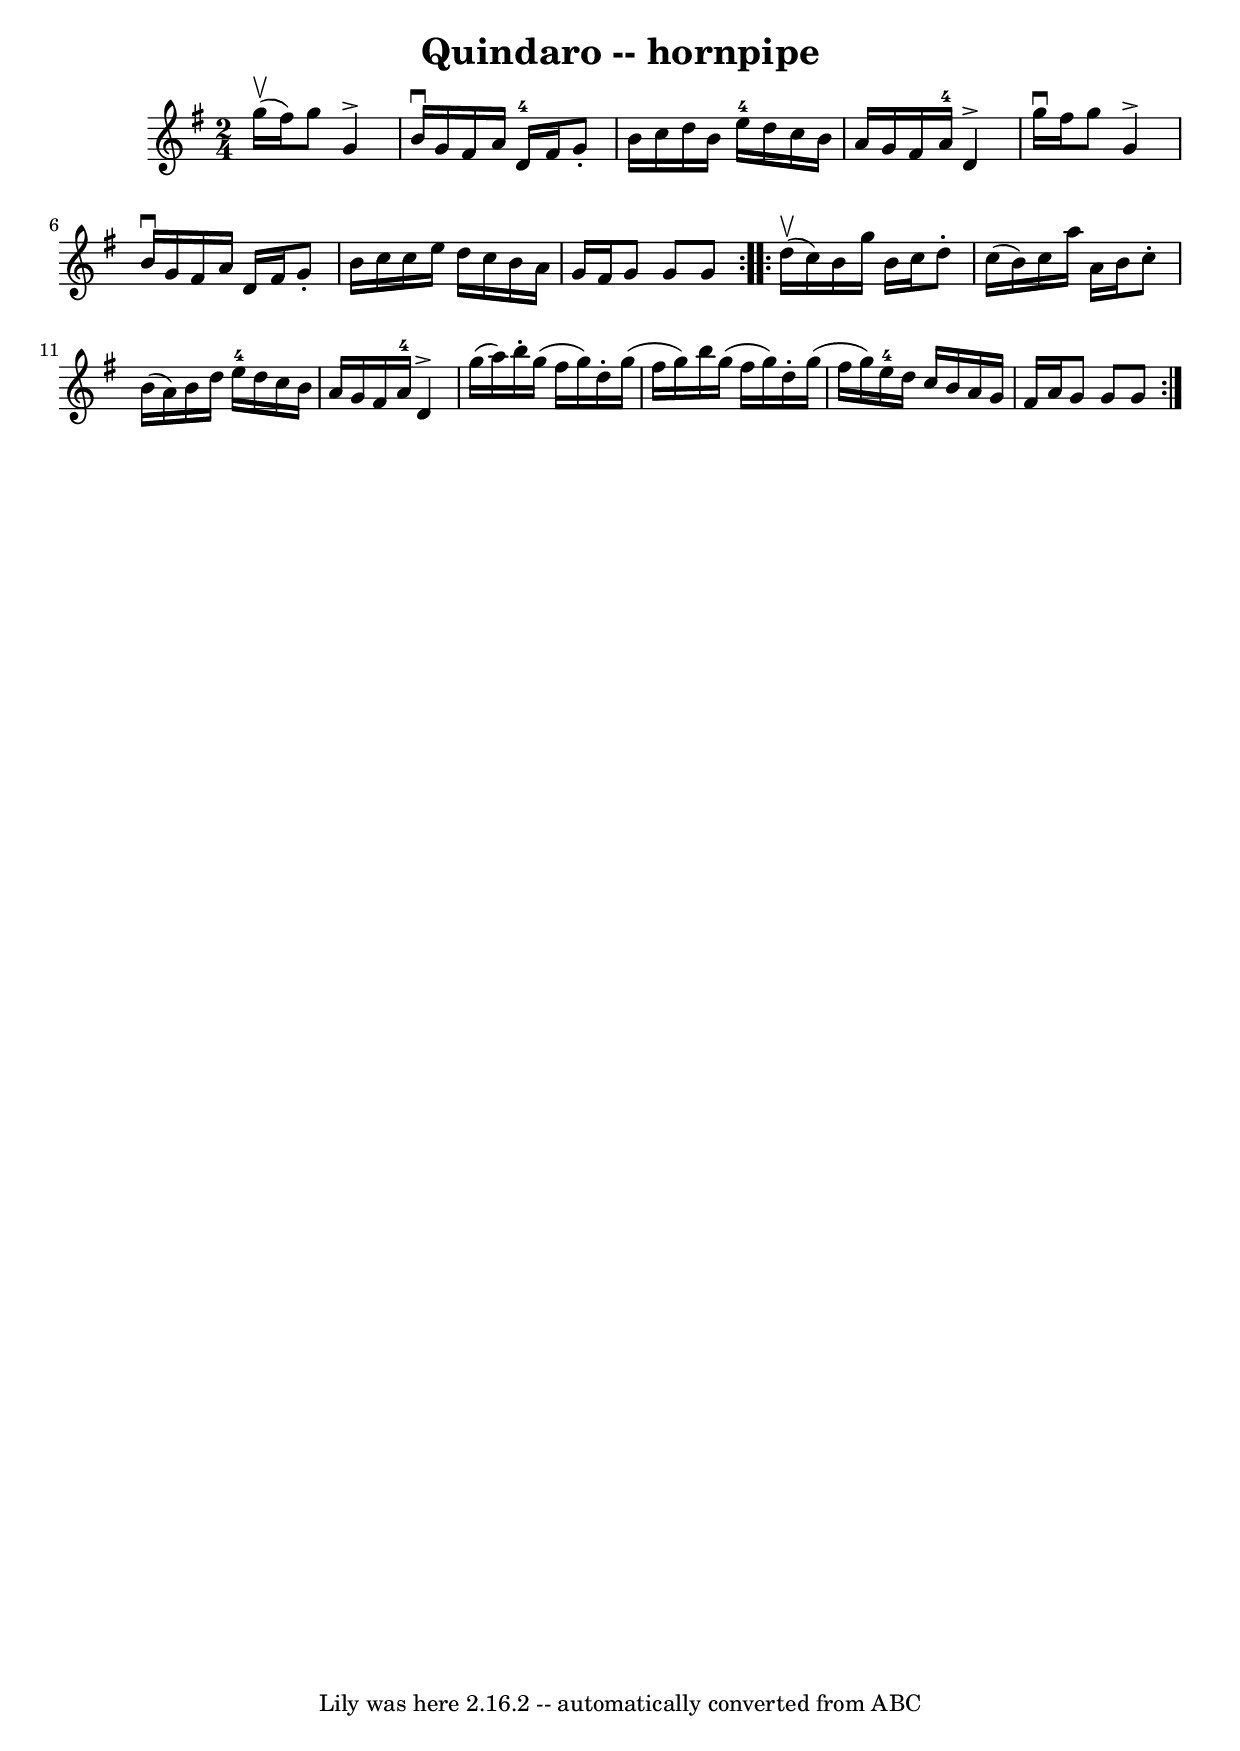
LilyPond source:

\version "2.16.2"
\include "Mammoth.ily"
\header {
  %% book = "Cole's 1000 Fiddle Tunes"
 crossRefNumber = "1"
 footnotes = "\\\\\\\\QUINDARO HORNPIPE -- First and 3d couples balance, swing 6 hands half round;\\\\balance again, swing 6 hands round to place; First couple down the centre;\\\\back, cast off, right and left 4."
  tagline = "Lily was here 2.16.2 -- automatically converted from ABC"
  title = "Quindaro -- hornpipe"

}
voicedefault =  {



  \repeat volta 2 {

    \time 2/4 
    \key g \major g''16 (^\upbow fs''16)        |
 g''8 g'4^\accent b'16^\downbow g'16     |
 fs'16 a'16 d'16-4 fs'16 g'8-. b'16 c''16    |
 d''16 b'16 e''16-4 d''16 c''16 b'16 a'16 g'16    |
 fs'16 a'16-4 d'4^\accent g''16^\downbow fs''16    |  |
 g''8 g'4^\accent b'16^\downbow g'16     |
 fs'16 a'16 d'16 fs'16 g'8-. b'16 c''16     |
 c''16 e''16 d''16 c''16 b'16 a'16 g'16 fs'16     |
 g'8 g'8 g'8    
  }     

  \repeat volta 2 { d''16 (^\upbow c''16)        |
 b'16 g''16 b'16 c''16 d''8-. c''16 (b'16)    |
 c''16 a''16 a'16 b'16 c''8-. b'16 (a'16)    |
 b'16 d''16 e''16-4 d''16 c''16 b'16 a'16 g'16    |
 fs'16 a'16-4 d'4^\accent g''16 (a''16)   |  |
 b''16-. g''16 (fs''16 g''16) d''16-. g''16 (fs''16 g''16)   |
    
 b''16 g''16 (fs''16 g''16) d''16-. g''16 (fs''16 g''16)    |
 e''16-4 d''16 c''16 b'16 a'16 g'16 fs'16 a'16     |
 g'8 g'8 g'8    
  }   

}

\score{
  <<

    \context Staff="default"
    {
      \voicedefault 
      
    }

  >>
  \layout {
    
  }
  \midi {
  }

}
